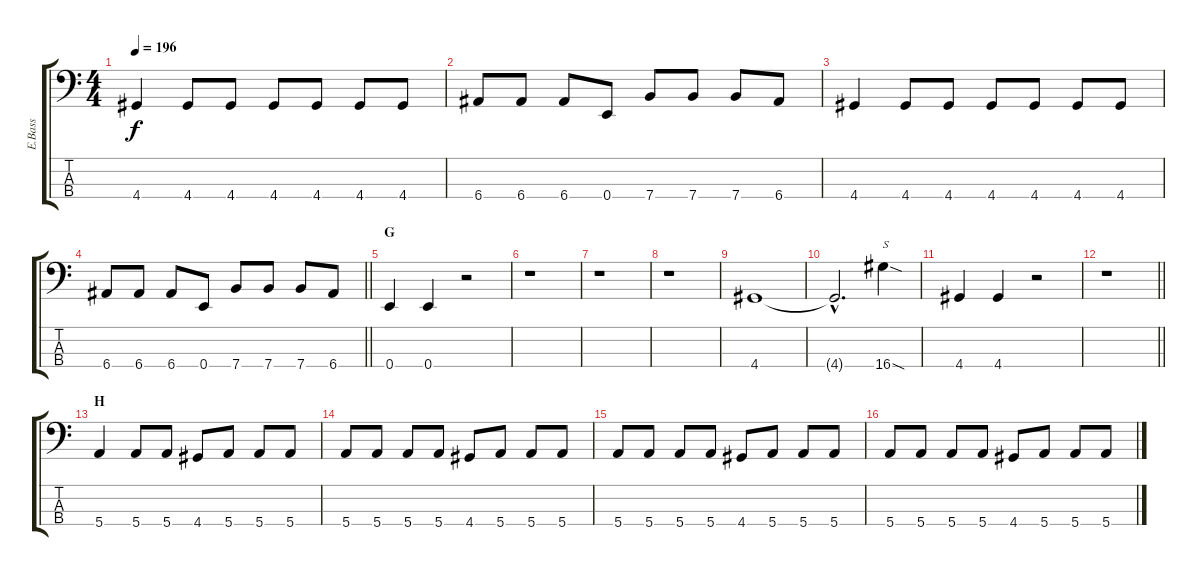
\track ("E.Bass" "E.Bass") {instrument electricbassfinger}
\staff {score tabs}
\tuning (G2 D2 A1 E1) {hide}
\ts (4 4)
\tempo 196
\clef f4
\ks c
4.4.4{dy f} 4.4.8 4.4.8 4.4.8 4.4.8 4.4.8 4.4.8 |
6.4.8 6.4.8 6.4.8 0.4.8 7.4.8 7.4.8 7.4.8 6.4.8 |
4.4.4 4.4.8 4.4.8 4.4.8 4.4.8 4.4.8 4.4.8 |
\barLineRight lightlight
6.4.8 6.4.8 6.4.8 0.4.8 7.4.8 7.4.8 7.4.8 6.4.8 |
\section ("" "G")
0.4.4 0.4.4 r.2 |
r.1 |
r.1 |
r.1 |
4.4.1 |
4.4{hac t}.2{d} 16.4{sod}.4{txt "S"} |
4.4.4 4.4.4 r.2 |
\barLineRight lightlight
r.1 |
\section ("" "H")
5.4.4 5.4.8 5.4.8 4.4.8 5.4.8 5.4.8 5.4.8 |
5.4.8 5.4.8 5.4.8 5.4.8 4.4.8 5.4.8 5.4.8 5.4.8 |
5.4.8 5.4.8 5.4.8 5.4.8 4.4.8 5.4.8 5.4.8 5.4.8 |
5.4.8 5.4.8 5.4.8 5.4.8 4.4.8 5.4.8 5.4.8 5.4.8
